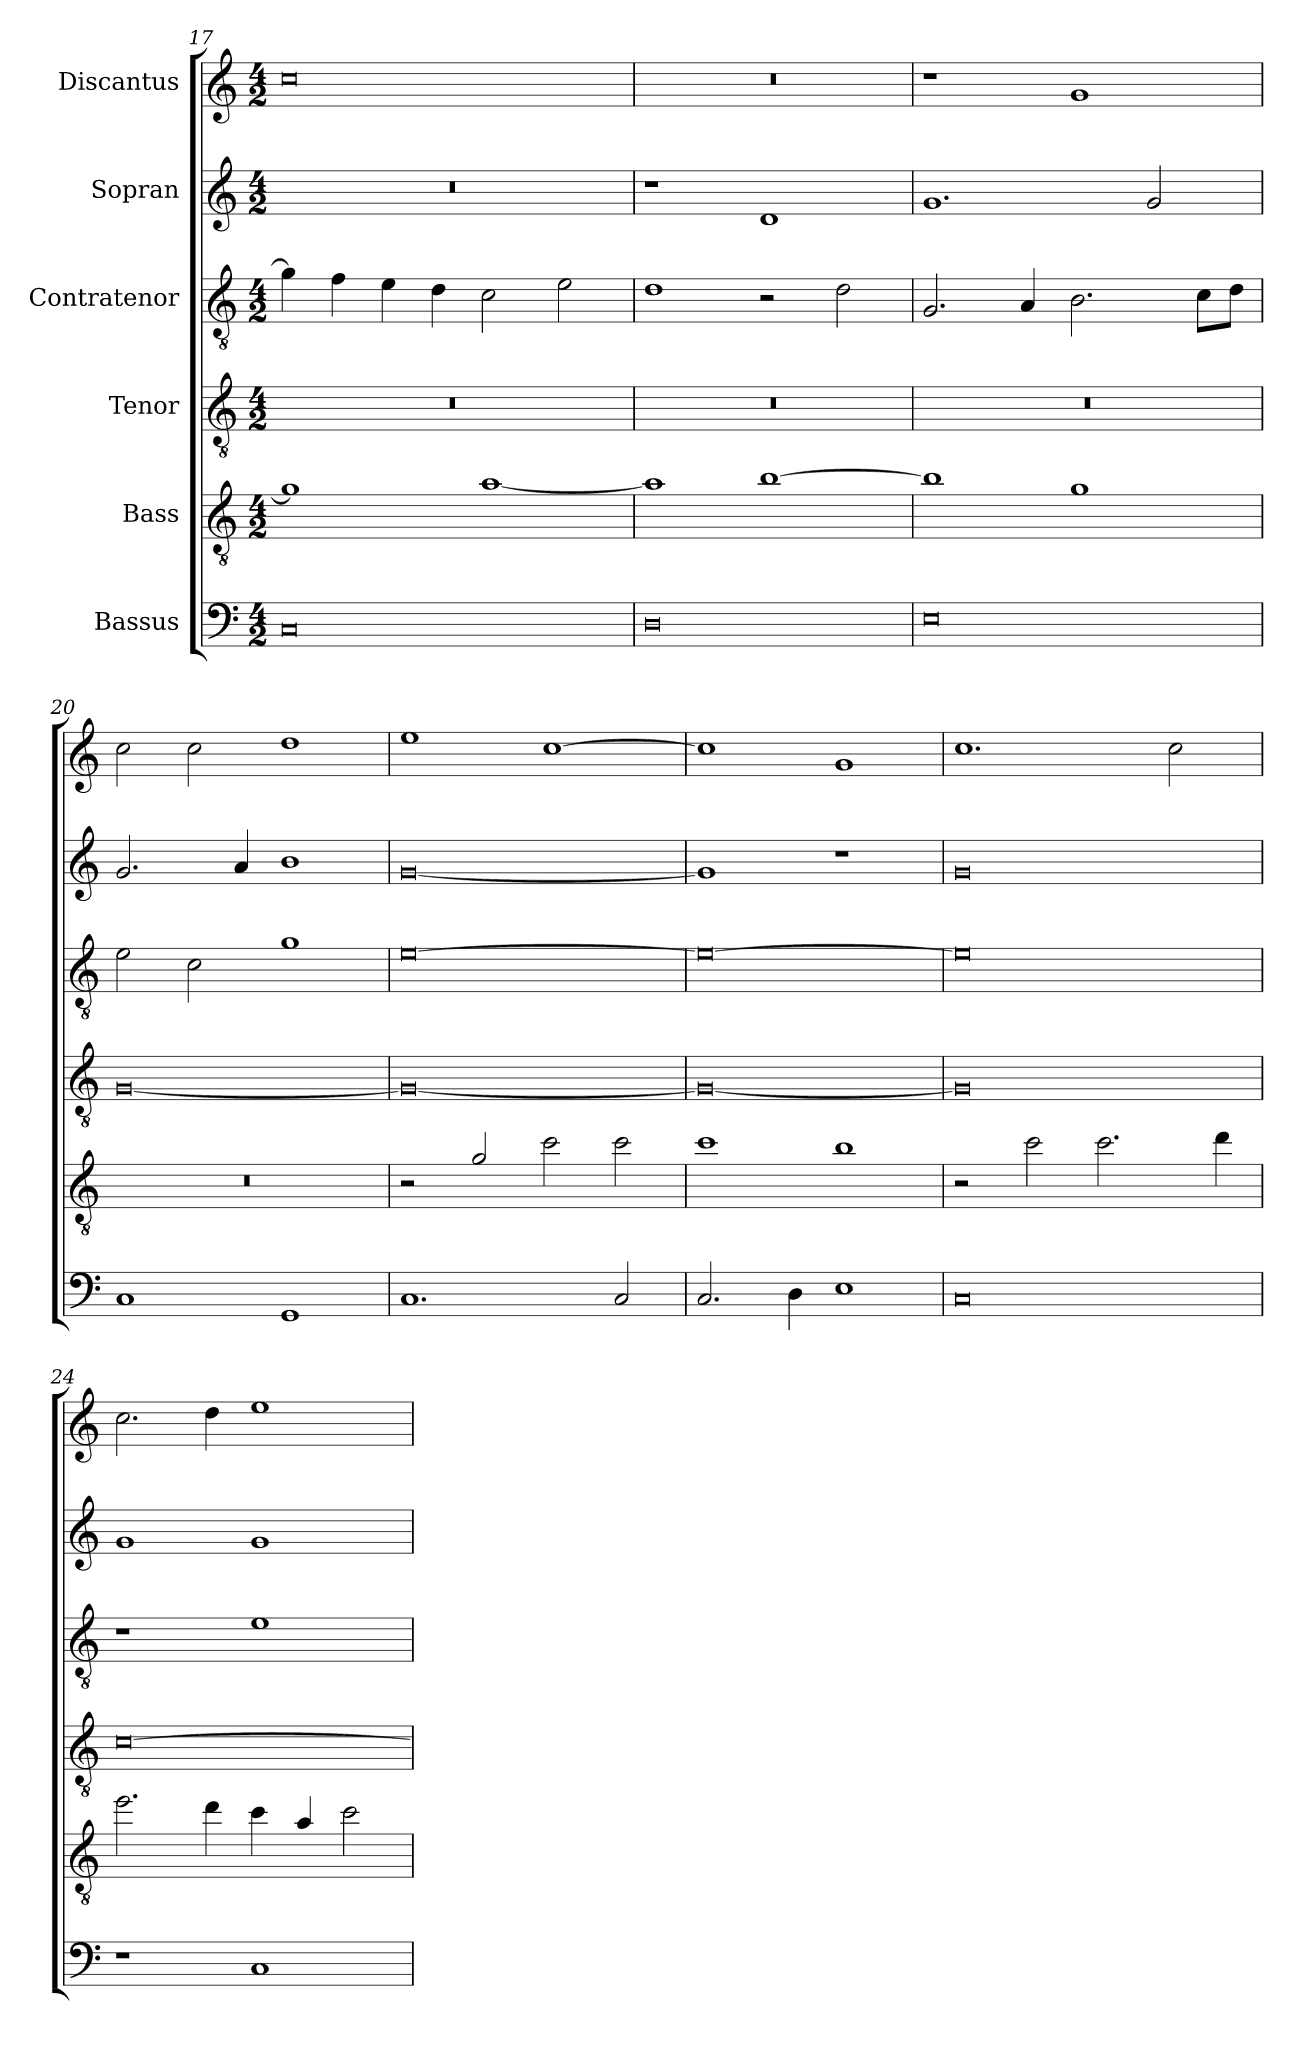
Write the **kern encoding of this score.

**kern	**kern	**kern	**kern	**kern	**kern
*part6	*part5	*part4	*part3	*part2	*part1
*staff6	*staff5	*staff4	*staff3	*staff2	*staff1
*I"Bassus	*I"Bass	*I"Tenor	*I"Contratenor	*I"Sopran	*I"Discantus
*clefF4	*clefGv2	*clefGv2	*clefGv2	*clefG2	*clefG2
*k[]	*k[]	*k[]	*k[]	*k[]	*k[]
*M4/2	*M4/2	*M4/2	*M4/2	*M4/2	*M4/2
=17	=17	=17	=17	=17	=17
0C/	1g/]	0r	4g\]	0r	0cc\
.	.	.	4f\	.	.
.	.	.	4e\	.	.
.	.	.	4d\	.	.
.	[1a/	.	2c\	.	.
.	.	.	2e\	.	.
=18	=18	=18	=18	=18	=18
0D\	1a/]	0r	1d\	1r	0r
.	[1b\	.	2r	1d/	.
.	.	.	2d\	.	.
=19	=19	=19	=19	=19	=19
0E\	1b\]	0r	2.G/	1.g/	1r
.	.	.	4A/	.	.
.	1g/	.	2.B\	.	1g/
.	.	.	.	2g/	.
.	.	.	8c\L	.	.
.	.	.	8d\J	.	.
=20	=20	=20	=20	=20	=20
1C/	0r	[0G/	2e\	2.g/	2cc\
.	.	.	2c\	.	2cc\
.	.	.	.	4a/	.
1GG/	.	.	1g\	1b\	1dd\
=21	=21	=21	=21	=21	=21
1.C/	2r	0G/_	[0e\	[0g/	1ee\
.	2g/	.	.	.	.
.	2cc\	.	.	.	[1cc\
2C/	2cc\	.	.	.	.
=22	=22	=22	=22	=22	=22
2.C/	1cc\	0G/_	0e\_	1g/]	1cc\]
4D\	.	.	.	.	.
1E\	1b\	.	.	1r	1g/
=23	=23	=23	=23	=23	=23
0C/	2r	0G/]	0e\]	0g/	1.cc\
.	2cc\	.	.	.	.
.	2.cc\	.	.	.	.
.	.	.	.	.	2cc\
.	4dd\	.	.	.	.
=24	=24	=24	=24	=24	=24
1r	2.ee\	[0c\	1r	1g/	2.cc\
.	4dd\	.	.	.	4dd\
1C/	4cc\	.	1e\	1g/	1ee\
.	4a/	.	.	.	.
.	2cc\	.	.	.	.
=	=	=	=	=	=
*-	*-	*-	*-	*-	*-
